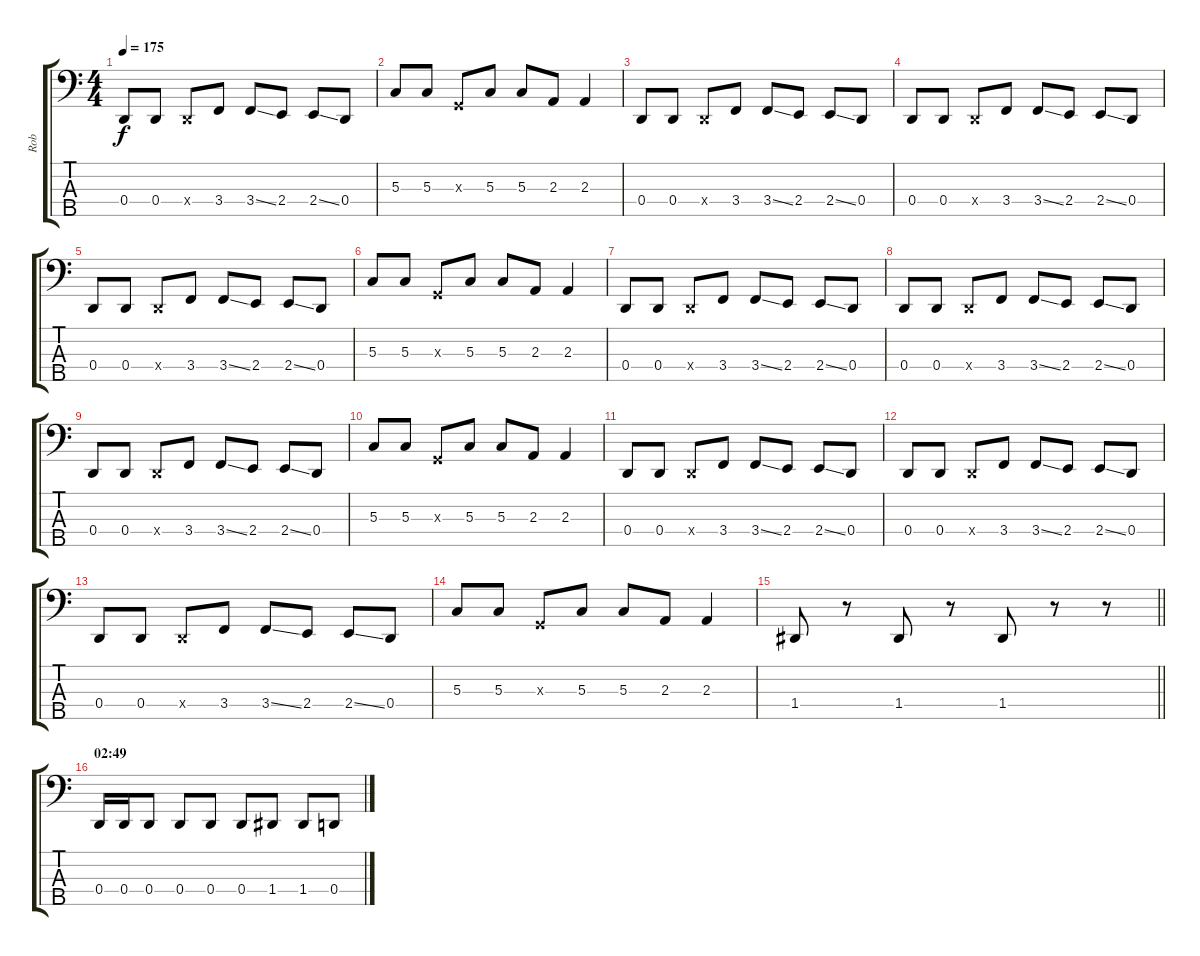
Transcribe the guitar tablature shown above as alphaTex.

\track ("Rob" "Rob") {instrument electricbassfinger}
\staff {score tabs}
\tuning (F2 C2 G1 D1 A0) {hide}
\ts (4 4)
\tempo 175
\clef f4
\ks c
0.4.8{dy f} 0.4.8 0.4{x}.8 3.4.8 3.4{ss}.8 2.4.8 2.4{ss}.8 0.4.8 |
5.3.8 5.3.8 0.3{x}.8 5.3.8 5.3.8 2.3.8 2.3.4 |
0.4.8 0.4.8 0.4{x}.8 3.4.8 3.4{ss}.8 2.4.8 2.4{ss}.8 0.4.8 |
0.4.8 0.4.8 0.4{x}.8 3.4.8 3.4{ss}.8 2.4.8 2.4{ss}.8 0.4.8 |
0.4.8 0.4.8 0.4{x}.8 3.4.8 3.4{ss}.8 2.4.8 2.4{ss}.8 0.4.8 |
5.3.8 5.3.8 0.3{x}.8 5.3.8 5.3.8 2.3.8 2.3.4 |
0.4.8 0.4.8 0.4{x}.8 3.4.8 3.4{ss}.8 2.4.8 2.4{ss}.8 0.4.8 |
0.4.8 0.4.8 0.4{x}.8 3.4.8 3.4{ss}.8 2.4.8 2.4{ss}.8 0.4.8 |
0.4.8 0.4.8 0.4{x}.8 3.4.8 3.4{ss}.8 2.4.8 2.4{ss}.8 0.4.8 |
5.3.8 5.3.8 0.3{x}.8 5.3.8 5.3.8 2.3.8 2.3.4 |
0.4.8 0.4.8 0.4{x}.8 3.4.8 3.4{ss}.8 2.4.8 2.4{ss}.8 0.4.8 |
0.4.8 0.4.8 0.4{x}.8 3.4.8 3.4{ss}.8 2.4.8 2.4{ss}.8 0.4.8 |
0.4.8 0.4.8 0.4{x}.8 3.4.8 3.4{ss}.8 2.4.8 2.4{ss}.8 0.4.8 |
5.3.8 5.3.8 0.3{x}.8 5.3.8 5.3.8 2.3.8 2.3.4 |
\barLineRight lightlight
1.4.8 r.8 1.4.8 r.8 1.4.8 r.8 r.8 |
\section ("" "02:49")
0.4.16 0.4.16 0.4.8 0.4.8 0.4.8 0.4.8 1.4.8 1.4.8 0.4.8
